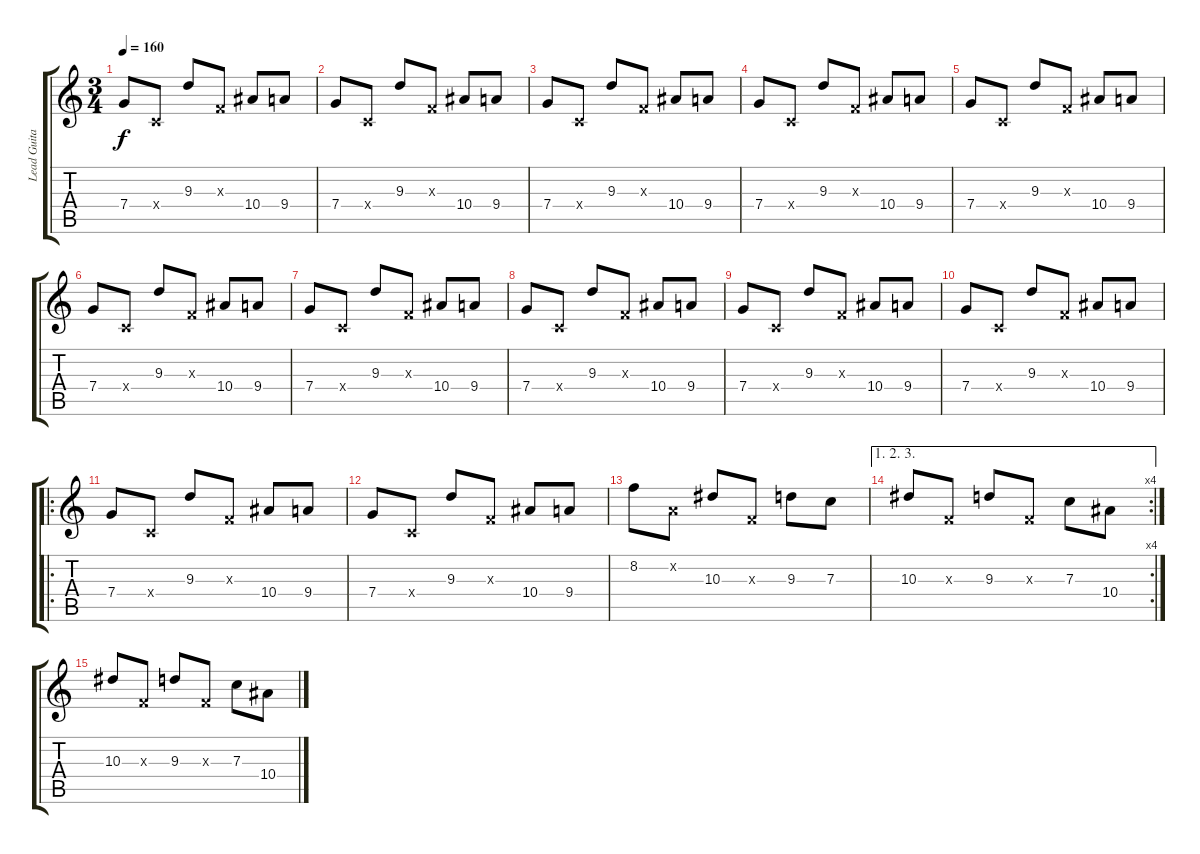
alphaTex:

\track ("Lead Guitar" "Lead Guita") {instrument distortionguitar}
\staff {score tabs}
\tuning (D4 A3 F3 C3 G2 D2) {hide}
\ts (3 4)
\tempo 160
\clef g2
\ks c
7.4.8{dy f} 0.4{x}.8 9.3.8 0.3{x}.8 10.4.8 9.4.8 |
7.4.8 0.4{x}.8 9.3.8 0.3{x}.8 10.4.8 9.4.8 |
7.4.8 0.4{x}.8 9.3.8 0.3{x}.8 10.4.8 9.4.8 |
7.4.8 0.4{x}.8 9.3.8 0.3{x}.8 10.4.8 9.4.8 |
7.4.8 0.4{x}.8 9.3.8 0.3{x}.8 10.4.8 9.4.8 |
7.4.8 0.4{x}.8 9.3.8 0.3{x}.8 10.4.8 9.4.8 |
7.4.8 0.4{x}.8 9.3.8 0.3{x}.8 10.4.8 9.4.8 |
7.4.8 0.4{x}.8 9.3.8 0.3{x}.8 10.4.8 9.4.8 |
7.4.8 0.4{x}.8 9.3.8 0.3{x}.8 10.4.8 9.4.8 |
7.4.8 0.4{x}.8 9.3.8 0.3{x}.8 10.4.8 9.4.8 |
\ro
7.4.8 0.4{x}.8 9.3.8 0.3{x}.8 10.4.8 9.4.8 |
7.4.8 0.4{x}.8 9.3.8 0.3{x}.8 10.4.8 9.4.8 |
8.2.8 0.2{x}.8 10.3.8 0.3{x}.8 9.3.8 7.3.8 |
\ae (1 2 3)
\rc 4
10.3.8 0.3{x}.8 9.3.8 0.3{x}.8 7.3.8 10.4.8 |
10.3.8 0.3{x}.8 9.3.8 0.3{x}.8 7.3.8 10.4.8
